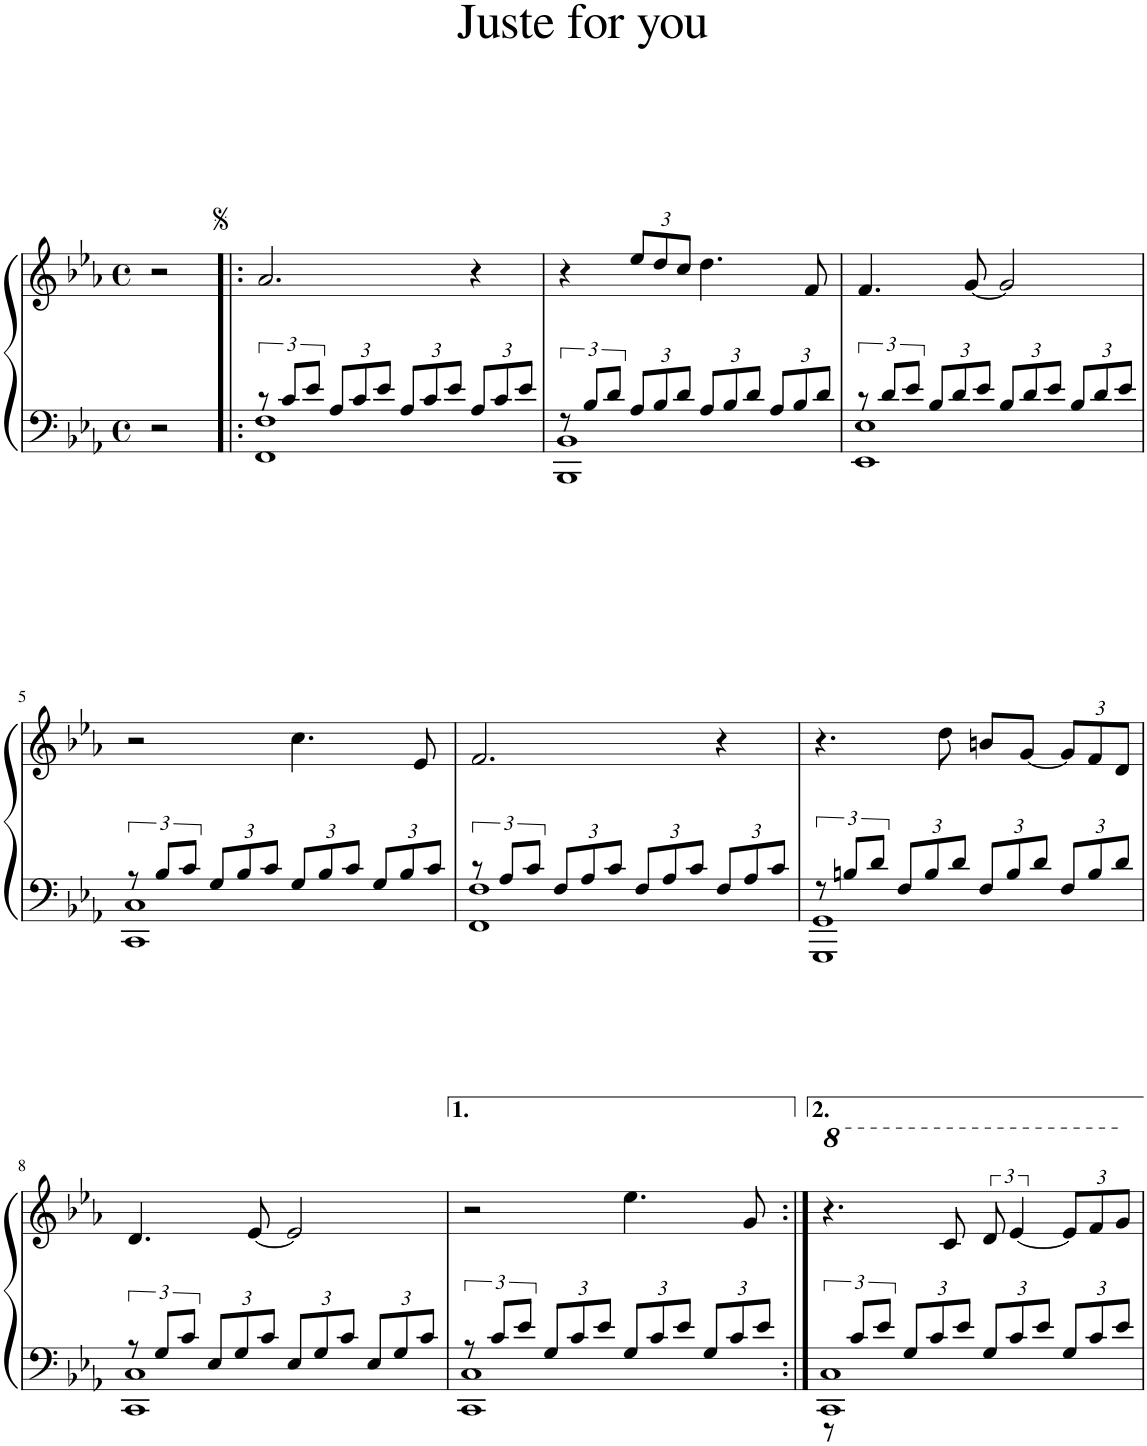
**kern	**kern
*part1	*part1
*staff2	*staff1
*I"Piano	*
*I'Pno.	*
*clefF4	*clefG2
*k[b-e-a-]	*k[b-e-a-]
*M4/4	*M4/4
*met(c)	*met(c)
=1	=1
2r	2r
=2!|:	=2!|:
*^	*
12r	1FF 1F	2.a-/
12c/L	.	.
12e-/J	.	.
*Xbrackettup	*	*
12A-/L	.	.
12c/	.	.
12e-/J	.	.
12A-/L	.	.
12c/	.	.
12e-/J	.	.
12A-/L	.	4r
12c/	.	.
12e-/J	.	.
=3	=3	=3
*brackettup	*	*
12r	1BBB- 1BB-	4r
12B-/L	.	.
12d/J	.	.
*Xbrackettup	*	*Xbrackettup
12A-/L	.	12ee-/L
12B-/	.	12dd/
12d/J	.	12cc/J
12A-/L	.	4.dd\
12B-/	.	.
12d/J	.	.
12A-/L	.	.
12B-/	.	.
.	.	8f/
12d/J	.	.
=4	=4	=4
*brackettup	*	*
12r	1EE- 1E-	4.f/
12d/L	.	.
12e-/J	.	.
*Xbrackettup	*	*
12B-/L	.	.
12d/	.	.
.	.	[8g/
12e-/J	.	.
12B-/L	.	2g/]
12d/	.	.
12e-/J	.	.
12B-/L	.	.
12d/	.	.
12e-/J	.	.
!!LO:LB:g=z
=5	=5	=5
*brackettup	*	*
12r	1CC 1C	2r
12B-/L	.	.
12c/J	.	.
*Xbrackettup	*	*
12G/L	.	.
12B-/	.	.
12c/J	.	.
12G/L	.	4.cc\
12B-/	.	.
12c/J	.	.
12G/L	.	.
12B-/	.	.
.	.	8e-/
12c/J	.	.
=6	=6	=6
*brackettup	*	*
12r	1FF 1F	2.f/
12A-/L	.	.
12c/J	.	.
*Xbrackettup	*	*
12F/L	.	.
12A-/	.	.
12c/J	.	.
12F/L	.	.
12A-/	.	.
12c/J	.	.
12F/L	.	4r
12A-/	.	.
12c/J	.	.
=7	=7	=7
*brackettup	*	*
12r	1GGG 1GG	4.r
12Bn/L	.	.
12d/J	.	.
*Xbrackettup	*	*
12F/L	.	.
12B/	.	.
.	.	8dd\
12d/J	.	.
12F/L	.	8bn/L
12B/	.	.
.	.	[8g/J
12d/J	.	.
12F/L	.	12g/L]
12B/	.	12f/
12d/J	.	12d/J
!!LO:LB:g=z
=8	=8	=8
*brackettup	*	*
12r	1CC 1C	4.d/
12G/L	.	.
12c/J	.	.
*Xbrackettup	*	*
12E-/L	.	.
12G/	.	.
.	.	[8e-/
12c/J	.	.
12E-/L	.	2e-/]
12G/	.	.
12c/J	.	.
12E-/L	.	.
12G/	.	.
12c/J	.	.
=9	=9	=9
*brackettup	*	*
12r	1CC 1C	2r
12c/L	.	.
12e-/J	.	.
*Xbrackettup	*	*
12G/L	.	.
12c/	.	.
12e-/J	.	.
12G/L	.	4.ee-\
12c/	.	.
12e-/J	.	.
12G/L	.	.
12c/	.	.
.	.	8g/
12e-/J	.	.
=10:|!	=10:|!	=10:|!
*	*brackettup	*
1CC 1C	12r	4.r
.	12c/L	.
.	12e-/J	.
*	*Xbrackettup	*
.	12G/L	.
.	12c/	.
.	.	8cc/
.	12e-/J	.
.	12G/L	12dd/
.	12c/	[4ee-/
.	12e-/J	.
.	12G/L	.
.	12c/	12ff/
.	12e-/J	12gg/J
*v	*v	*
=	=
*-	*-
